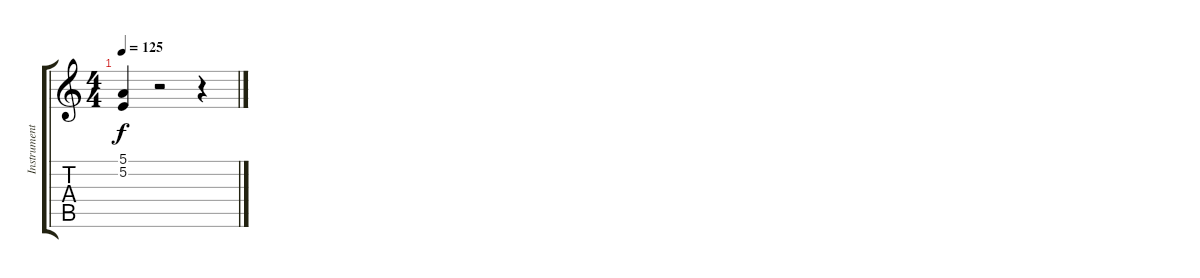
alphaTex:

\track ("Instrument 2" "Instrument") {instrument koto}
\staff {score tabs}
\tuning (E4 B3 G3 D3 A2 E2) {hide}
\ts (4 4)
\tempo 125
\clef g2
\ks c
(5.1{t} 5.2{t}).4{dy f} r.2 r.4
